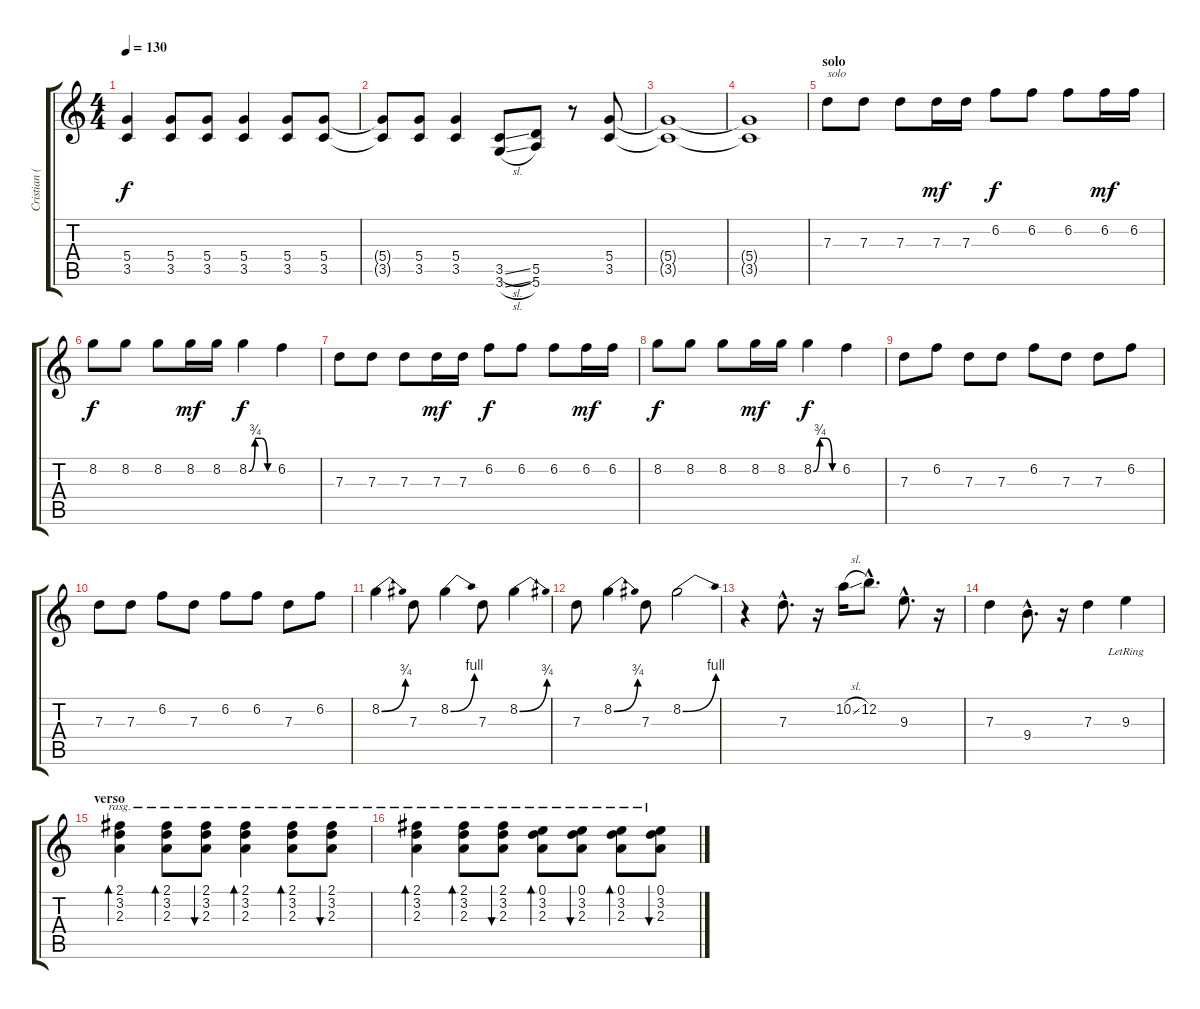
\track ("Cristian (guitarra)" "Cristian (") {instrument distortionguitar}
\staff {score tabs}
\tuning (E4 B3 G3 D3 A2 E2) {hide}
\ts (4 4)
\tempo 130
\clef g2
\ks c
(5.4 3.5).4{dy f} (5.4 3.5).8 (5.4 3.5).8 (5.4 3.5).4 (5.4 3.5).8 (5.4 3.5).8 |
(5.4{t} 3.5{t}).8 (5.4 3.5).8 (5.4 3.5).4 (3.5{sl} 3.6{sl}).8 (5.5 5.6).8 r.8 (5.4 3.5).8 |
(5.4{t} 3.5{t}).1 |
(5.4{t} 3.5{t}).1 |
\section ("" "solo")
7.3.8{txt "solo" volume 15 balance 12 instrument distortionguitar} 7.3.8 7.3.8 7.3.16{dy mf} 7.3.16 6.2.8{dy f} 6.2.8 6.2.8 6.2.16{dy mf} 6.2.16 |
8.2.8{dy f} 8.2.8 8.2.8 8.2.16{dy mf} 8.2.16 8.2{be (custom 0 0 15 3 30 3 45 0 60 0)}.4{dy f} 6.2.4 |
7.3.8 7.3.8 7.3.8 7.3.16{dy mf} 7.3.16 6.2.8{dy f} 6.2.8 6.2.8 6.2.16{dy mf} 6.2.16 |
8.2.8{dy f} 8.2.8 8.2.8 8.2.16{dy mf} 8.2.16 8.2{be (custom 0 0 15 3 30 3 45 0 60 0)}.4{dy f} 6.2.4 |
7.3.8 6.2.8 7.3.8 7.3.8 6.2.8 7.3.8 7.3.8 6.2.8 |
7.3.8 7.3.8 6.2.8 7.3.8 6.2.8 6.2.8 7.3.8 6.2.8 |
8.2{be (bend 0 0 60 3)}.4 7.3.8 8.2{be (bend 0 0 60 4)}.4 7.3.8 8.2{be (bend 0 0 60 3)}.4 |
7.3.8 8.2{be (bend 0 0 60 3)}.4 7.3.8 8.2{be (bend 0 0 60 4)}.2 |
r.4{volume 14 balance 15 instrument distortionguitar} 7.3{hac}.8{d} r.16 10.2{sl}.16 12.2{hac}.8{d} 9.3{hac}.8{d} r.16 |
7.3.4 9.4{hac}.8{d} r.16 7.3.4 9.3{lr}.4 |
\section ("" "verso")
(2.1 3.2 2.3).4{bd 120 rasg ii volume 10 balance 8 instrument electricguitarclean} (2.1 3.2 2.3).8{bd 120 rasg ii} (2.1 3.2 2.3).8{bu 120 rasg ii} (2.1 3.2 2.3).4{bd 120 rasg ii} (2.1 3.2 2.3).8{bd 120 rasg ii} (2.1 3.2 2.3).8{bu 120 rasg ii} |
(2.1 3.2 2.3).4{bd 120 rasg ii} (2.1 3.2 2.3).8{bd 120 rasg ii} (2.1 3.2 2.3).8{bu 120 rasg ii} (0.1 3.2 2.3).8{bd 120 rasg ii} (0.1 3.2 2.3).8{bu 120 rasg ii} (0.1 3.2 2.3).8{bd 120 rasg ii} (0.1 3.2 2.3).8{bu 120 rasg ii}
